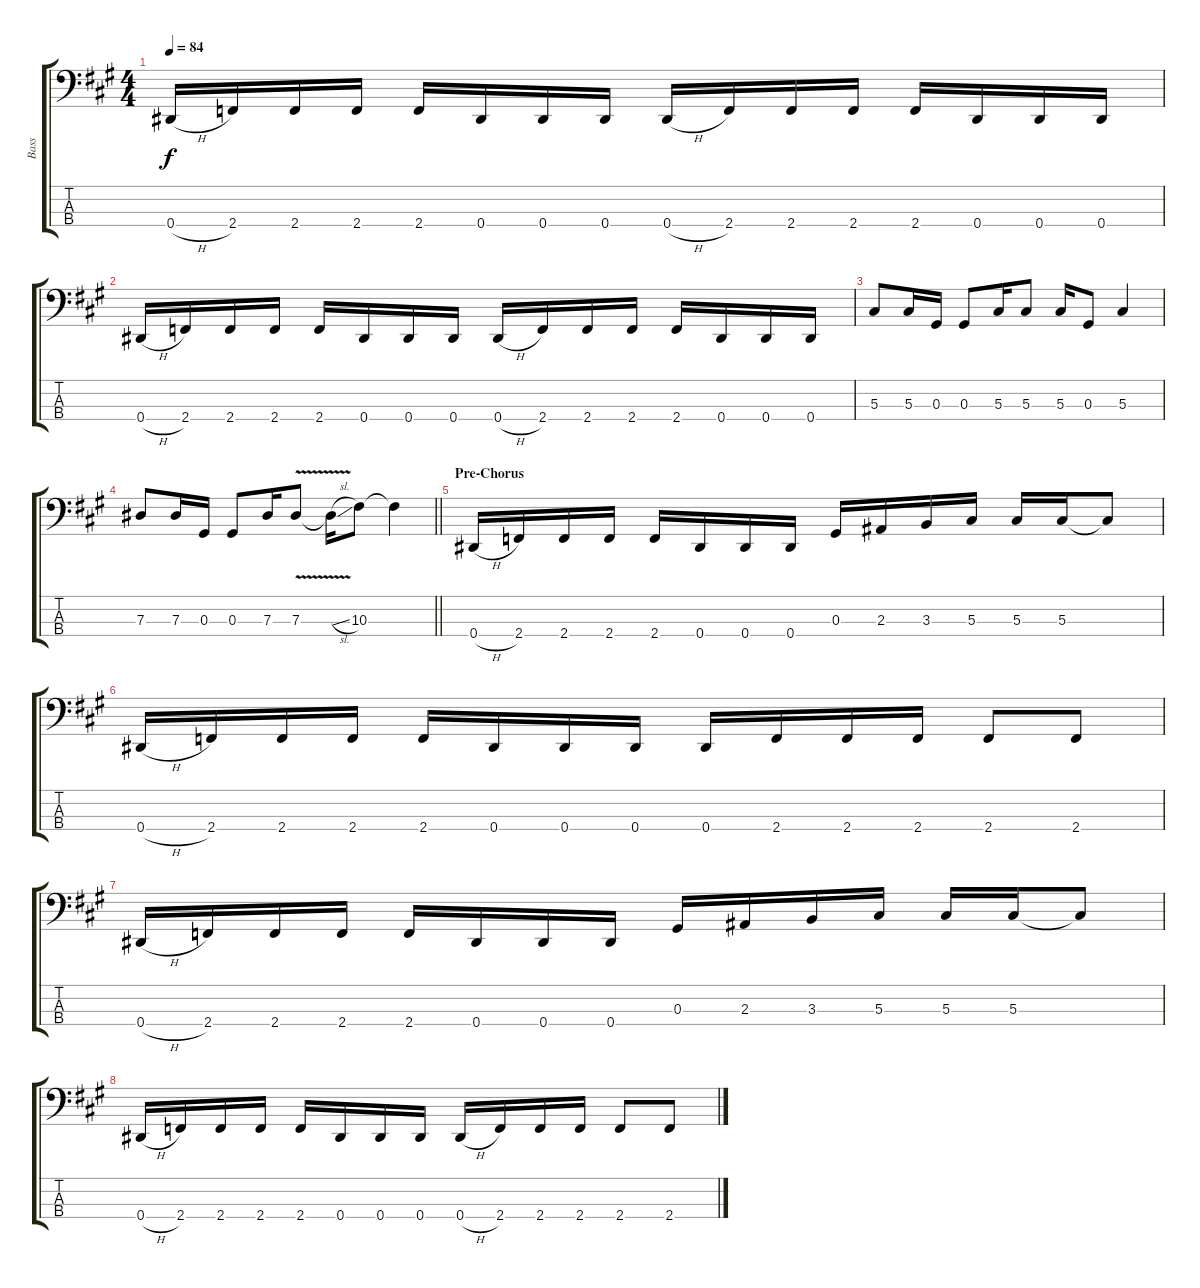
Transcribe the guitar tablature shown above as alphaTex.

\track ("Bass" "Bass") {instrument electricbasspick}
\staff {score tabs}
\tuning (Gb2 Db2 Ab1 Eb1) {hide}
\ts (4 4)
\tempo 84
\clef f4
\ks a
0.4{h}.16{dy f} 2.4.16 2.4.16 2.4.16 2.4.16 0.4.16 0.4.16 0.4.16 0.4{h}.16 2.4.16 2.4.16 2.4.16 2.4.16 0.4.16 0.4.16 0.4.16 |
0.4{h}.16 2.4.16 2.4.16 2.4.16 2.4.16 0.4.16 0.4.16 0.4.16 0.4{h}.16 2.4.16 2.4.16 2.4.16 2.4.16 0.4.16 0.4.16 0.4.16 |
5.3.8 5.3.16 0.3.16 0.3.8 5.3.16 5.3.8 5.3.16 0.3.8 5.3.4 |
\barLineRight lightlight
7.3.8 7.3.16 0.3.16 0.3.8 7.3.16 7.3{v}.8 7.3{sl t}.16 10.3.8 10.3{t}.4 |
\section ("" "Pre-Chorus")
0.4{h}.16 2.4.16 2.4.16 2.4.16 2.4.16 0.4.16 0.4.16 0.4.16 0.3.16 2.3.16 3.3.16 5.3.16 5.3.16 5.3.16 5.3{t}.8 |
0.4{h}.16 2.4.16 2.4.16 2.4.16 2.4.16 0.4.16 0.4.16 0.4.16 0.4.16 2.4.16 2.4.16 2.4.16 2.4.8 2.4.8 |
0.4{h}.16 2.4.16 2.4.16 2.4.16 2.4.16 0.4.16 0.4.16 0.4.16 0.3.16 2.3.16 3.3.16 5.3.16 5.3.16 5.3.16 5.3{t}.8 |
0.4{h}.16 2.4.16 2.4.16 2.4.16 2.4.16 0.4.16 0.4.16 0.4.16 0.4{h}.16 2.4.16 2.4.16 2.4.16 2.4.8 2.4.8
